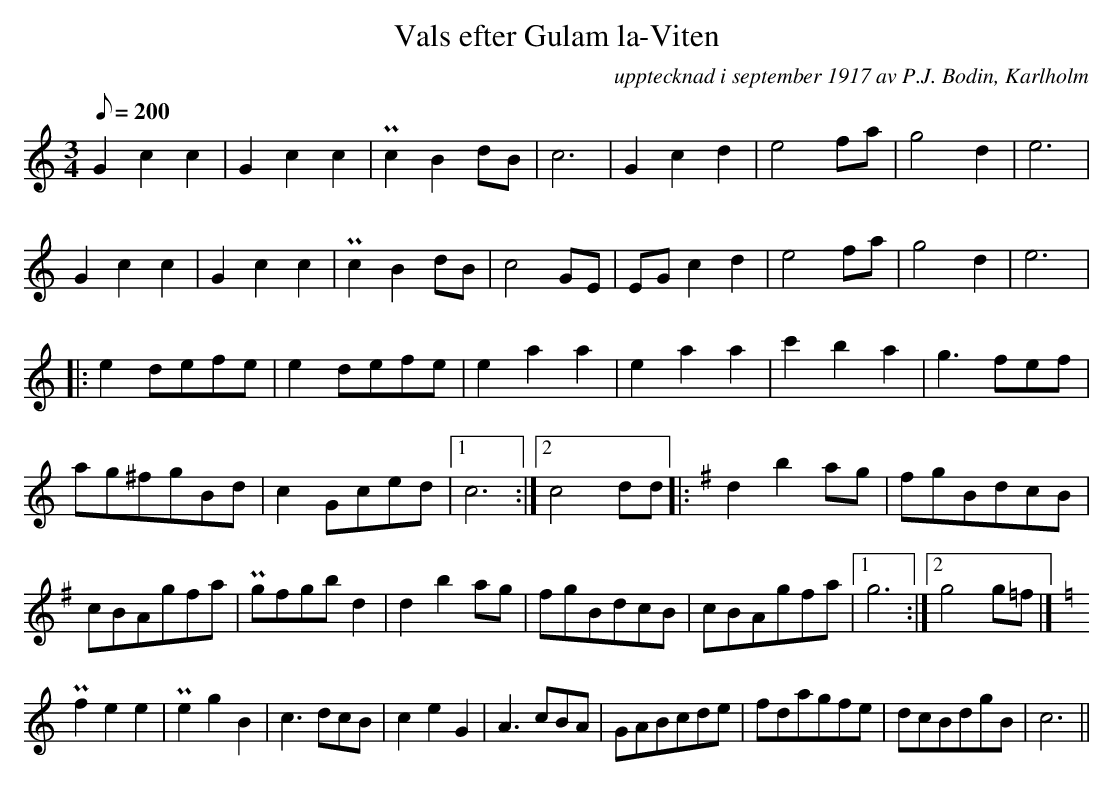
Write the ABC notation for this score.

X:1
T:Vals efter Gulam la-Viten
O:upptecknad i september 1917 av P.J. Bodin, Karlholm
O:T:h¡mtad ur Spelmansl tar fr n Leufstabruk III nr 113
L:1/8
M:3/4
Q:200
K:C
G2 c2 c2 | G2 c2 c2 | Pc2 B2 dB | c6 | G2 c2 d2 | e4 fa | g4 d2 | e6 |
G2 c2 c2 | G2 c2 c2 | Pc2 B2 dB | c4 GE | EG c2 d2 | e4 fa | g4 d2 | e6 |:
e2 defe | e2 defe | e2 a2 a2 | e2 a2 a2 | c'2 b2 a2 | g3 fef |
ag^fgBd | c2 Gced |1 c6 :|2 c4 dd [K:G] |: d2 b2 ag | fgBdcB |
cBAgfa | Pgfgb d2 | d2 b2 ag | fgBdcB | cBAgfa |1 g6 :|2 g4 g=f |] [K:C]
Pf2 e2 e2 | Pe2 g2 B2 | c3 dcB | c2 e2 G2 | A3 cBA | GABcde | fdagfe | dcBdgB | c6 ||
